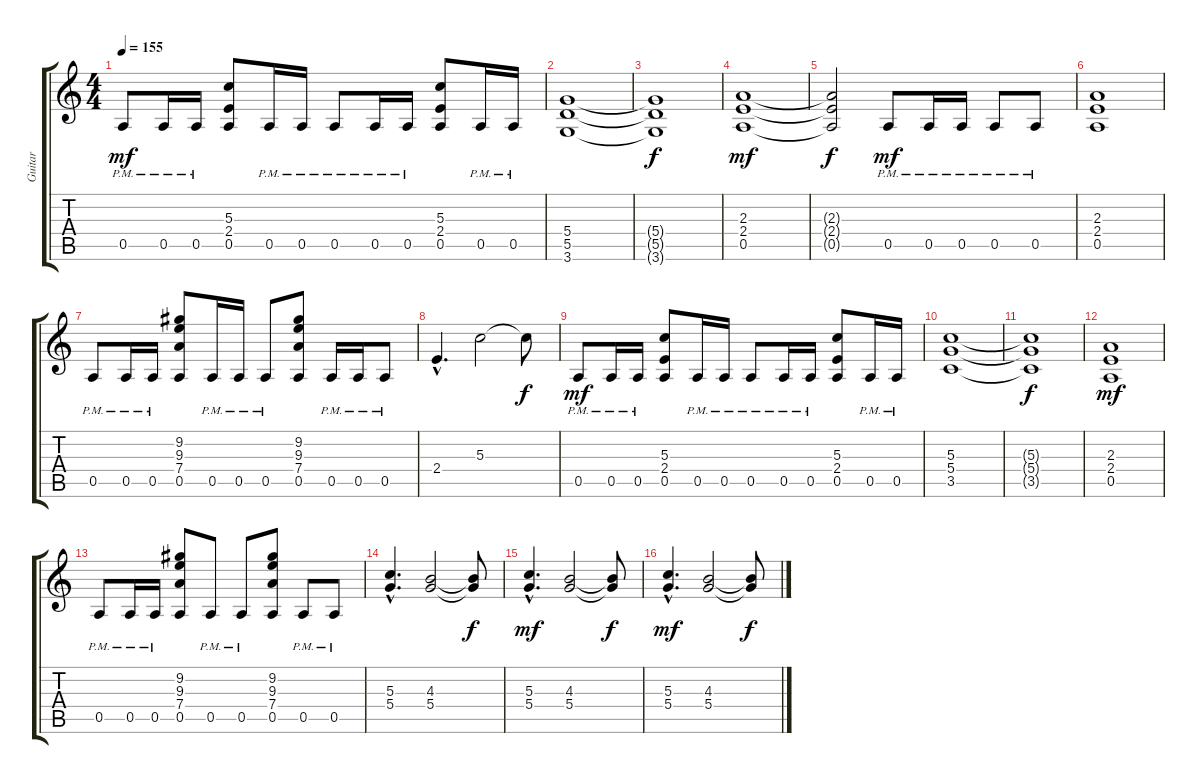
\track ("Guitar" "Guitar") {instrument overdrivenguitar}
\staff {score tabs}
\tuning (E4 B3 G3 D3 A2 E2) {hide}
\ts (4 4)
\tempo 155
\clef g2
\ks c
0.5{pm}.8{dy mf} 0.5{pm}.16 0.5{pm}.16 (5.3 2.4 0.5).8 0.5{pm}.16 0.5{pm}.16 0.5{pm}.8 0.5{pm}.16 0.5{pm}.16 (5.3 2.4 0.5).8 0.5{pm}.16 0.5{pm}.16 |
(5.4 5.5 3.6).1 |
(5.4{t} 5.5{t} 3.6{t}).1{dy f} |
(2.3 2.4 0.5).1{dy mf} |
(2.3{t} 2.4{t} 0.5{t}).2{dy f} 0.5{pm}.8{dy mf} 0.5{pm}.16 0.5{pm}.16 0.5{pm}.8 0.5{pm}.8 |
(2.3 2.4 0.5).1 |
0.5{pm}.8 0.5{pm}.16 0.5{pm}.16 (9.2 9.3 7.4 0.5).8 0.5{pm}.16 0.5{pm}.16 0.5{pm}.8 (9.2 9.3 7.4 0.5).8 0.5{pm}.16 0.5{pm}.16 0.5{pm}.8 |
2.4{hac}.4{d} 5.3.2 5.3{t}.8{dy f} |
0.5{pm}.8{dy mf} 0.5{pm}.16 0.5{pm}.16 (5.3 2.4 0.5).8 0.5{pm}.16 0.5{pm}.16 0.5{pm}.8 0.5{pm}.16 0.5{pm}.16 (5.3 2.4 0.5).8 0.5{pm}.16 0.5{pm}.16 |
(5.3 5.4 3.5).1 |
(5.3{t} 5.4{t} 3.5{t}).1{dy f} |
(2.3 2.4 0.5).1{dy mf} |
0.5{pm}.8 0.5{pm}.16 0.5{pm}.16 (9.2 9.3 7.4 0.5).8 0.5{pm}.8 0.5{pm}.8 (9.2 9.3 7.4 0.5).8 0.5{pm}.8 0.5{pm}.8 |
(5.3{hac} 5.4{hac}).4{d} (4.3 5.4).2 (4.3{t} 5.4{t}).8{dy f} |
(5.3{hac} 5.4{hac}).4{d dy mf} (4.3 5.4).2 (4.3{t} 5.4{t}).8{dy f} |
(5.3{hac} 5.4{hac}).4{d dy mf} (4.3 5.4).2 (4.3{t} 5.4{t}).8{dy f}
